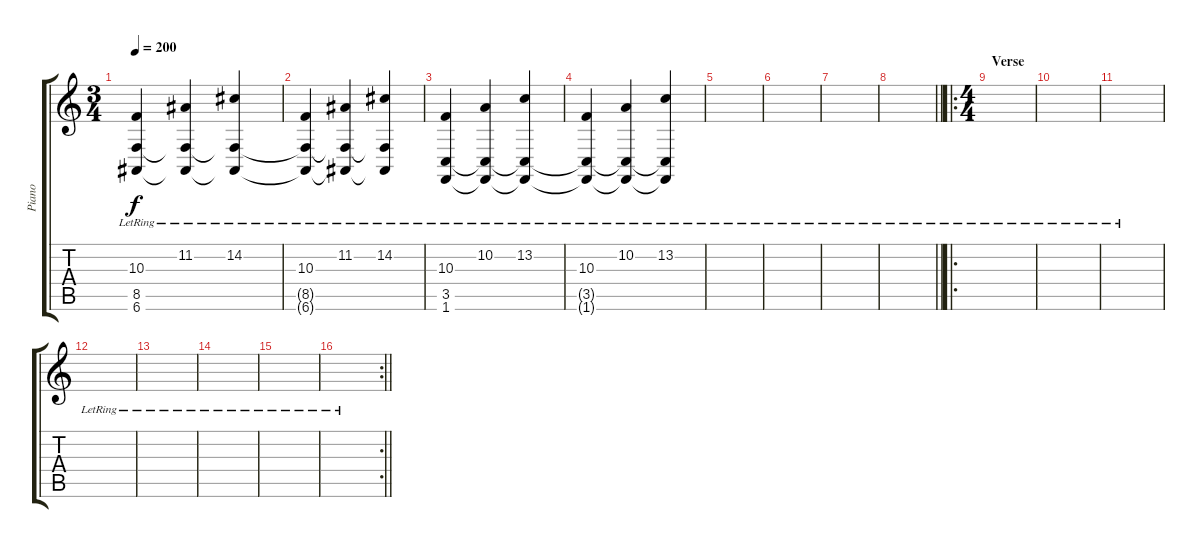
\track ("Piano" "Piano") {instrument acousticgrandpiano}
\staff {score tabs}
\tuning (E4 B3 G3 D3 A2 E2) {hide}
\ts (3 4)
\tempo 200
\clef g2
\ks c
(10.3{lr} 8.5{lr} 6.6{lr}).4{dy f} (11.2{lr} 8.5{t} 6.6{t}).4 (14.2{lr} 8.5{t} 6.6{t}).4 |
(10.3{lr} 8.5{t} 6.6{t}).4 (11.2{lr} 8.5{t} 6.6{t}).4 (14.2{lr} 8.5{t} 6.6{t}).4 |
(10.3{lr} 3.5{lr} 1.6{lr}).4 (10.2{lr} 3.5{t} 1.6{t}).4 (13.2{lr} 3.5{t} 1.6{t}).4 |
(10.3{lr} 3.5{t} 1.6{t}).4 (10.2{lr} 3.5{t} 1.6{t}).4 (13.2{lr} 3.5{t} 1.6{t}).4 |
|
|
|
\barLineRight lightlight
|
\ro
\ts (4 4)
\section ("" "Verse")
|
|
|
|
|
|
|
\rc 2
\barLineRight lightlight
